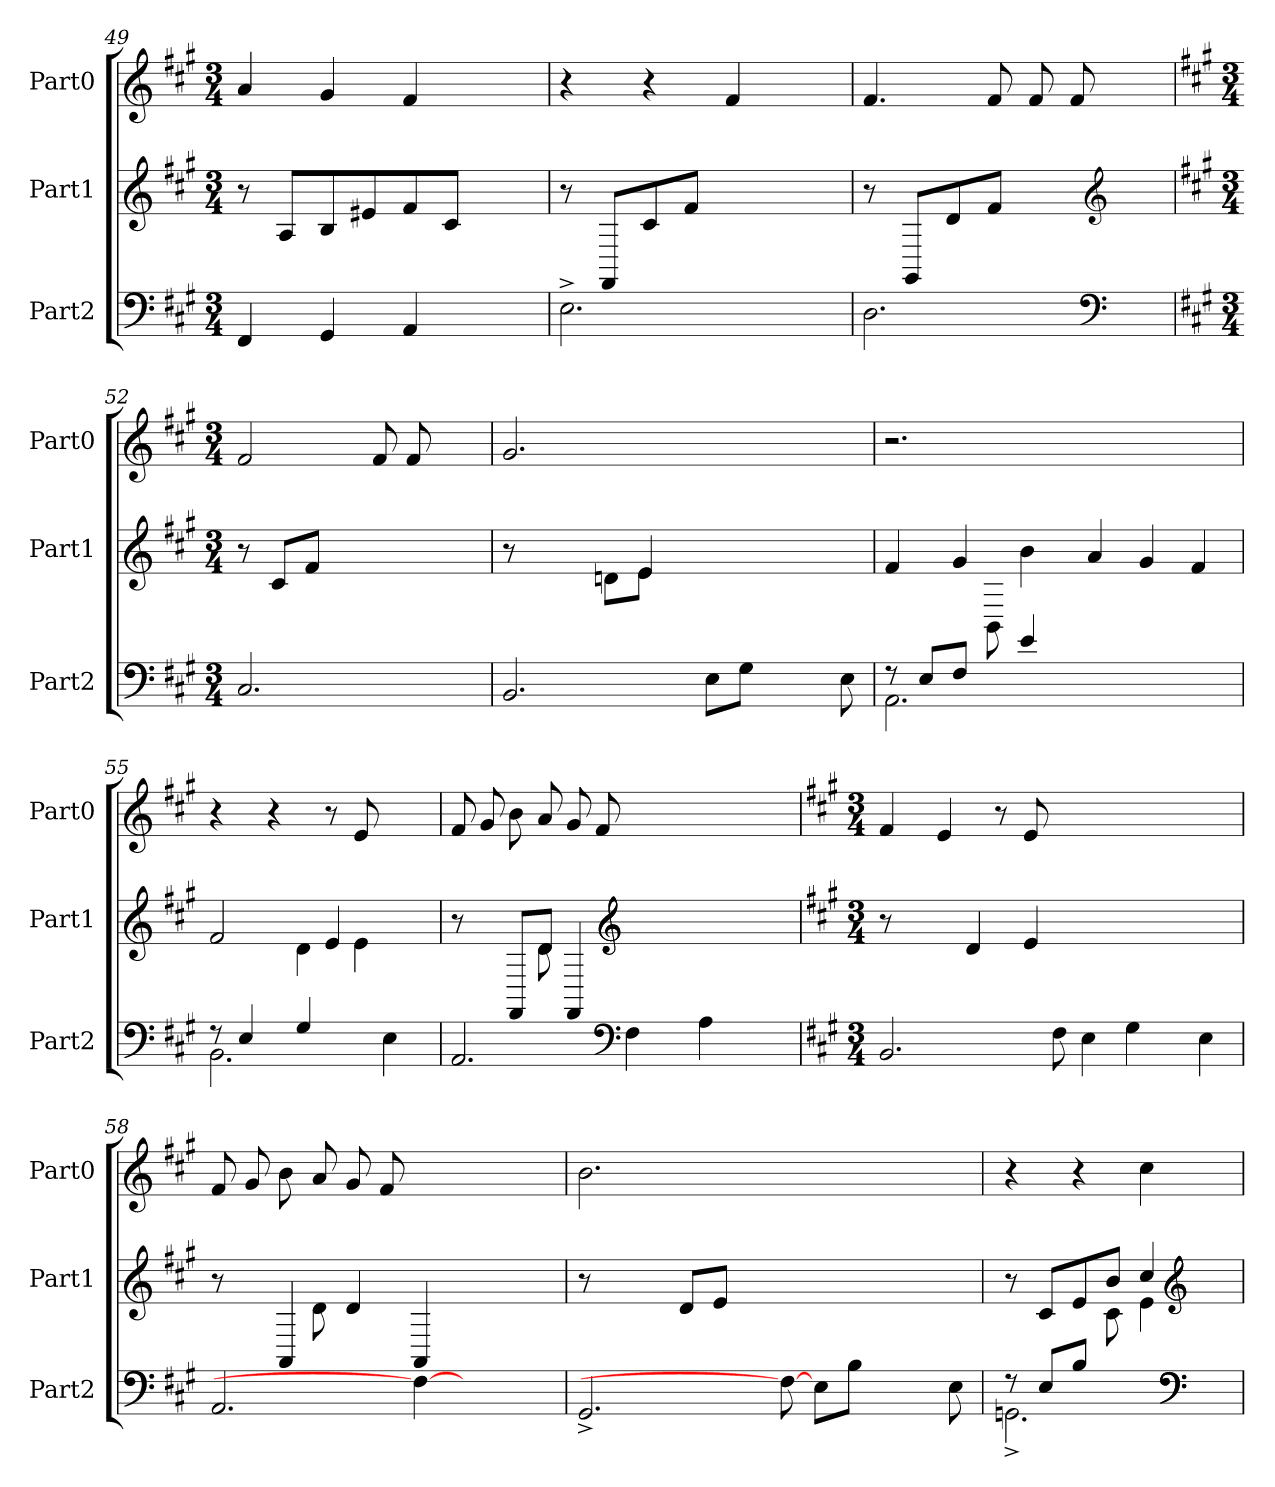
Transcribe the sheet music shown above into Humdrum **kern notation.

**kern	**kern	**kern
*part3	*part2	*part1
*staff3	*staff2	*staff1
*I"Part2	*I"Part1	*I"Part0
*I'Part2	*I'Part1	*I'Part0
*clefF4	*clefG2	*clefG2
*k[f#c#g#]	*k[f#c#g#]	*k[f#c#g#]
*M3/4	*M3/4	*M3/4
=49	=49	=49
4FF#	8r	4a
.	8AL	.
4GG#	8B	4g#
.	8e#X	.
4AA	8f#	4f#
.	8c#J	.
4ryy	4ryy	4ryy
=50	=50	=50
2.E^<	8r	4r
.	8FF#L	.
.	8c#	4r
.	8f#J	.
.	4ryy	4f#
4ryy	4ryy	4ryy
=51	=51	=51
2.D	8r	4.f#
.	8GG#L	.
.	8d	.
.	8f#J	8f#
.	8ryy	8f#
.	8ryy	8f#
*clefF4	*clefG2	*
4ryy	4ryy	4ryy
!!LO:LB:g=z
=52	=52	=52
*k[f#c#g#]	*k[f#c#g#]	*k[f#c#g#]
*M3/4	*M3/4	*M3/4
2.C#	8r	2f#
.	8c#L	.
.	8f#J	.
.	8ryy	.
.	4ryy	8f#
.	.	8f#
4ryy	4ryy	4ryy
=53	=53	=53
*	*^	*
2.BB	8r	8ryy	2.g#
.	8ryy	8ryy	.
.	8ryy	8ryy	.
.	8ryy	8dnL	.
.	4e	8eJ	.
.	.	8ryy	.
8EL	2ryy	2ryy	2ryy
8G#J	.	.	.
8ryy	.	.	.
8ryy	.	.	.
8E	8ryy	8ryy	8ryy
=54	=54	=54	=54
*^	*	*	*
8r	2.AA	4f#	8ryy	2.r
8EL	.	.	8ryy	.
8F#J	.	4g#	8ryy	.
8ryy	.	.	8BB	.
4e	.	4b	8ryy	.
.	.	.	8ryy	.
4ryy	4ryy	4a	2.ryy	2.ryy
2ryy	2ryy	4g#	.	.
.	.	4f#	.	.
=55	=55	=55	=55	=55
8r	2.BB	2f#	8ryy	4r
4E	.	.	8ryy	.
.	.	.	8ryy	4r
4G#	.	.	4d	.
.	.	4e	.	8r
8ryy	.	.	4e	8e
4E	4ryy	4ryy	.	4ryy
.	.	.	8ryy	.
*v	*v	*	*	*
=56	=56	=56	=56
2.AA	8r	8ryy	8f#
.	8ryy	8ryy	8g#
.	8FF#L	8ryy	8b
.	8dJ	8d	8a
.	4FF#	8ryy	8g#
.	.	8ryy	8f#
*clefF4	*clefG2	*	*
4F#	2..ryy	2..ryy	2..ryy
8ryy	.	.	.
4A	.	.	.
8ryy	.	.	.
8ryy	.	.	.
*	*v	*v	*
!!LO:PB:g=z
=57	=57	=57
*k[f#c#g#]	*k[f#c#g#]	*k[f#c#g#]
*M3/4	*M3/4	*M3/4
2.BB	8r	4f#
.	8ryy	.
.	8ryy	4e
.	4d	.
.	.	8r
.	4e	8e
8F#	.	1ryy
4E	2..ryy	.
4G#	.	.
8ryy	.	.
4E	.	.
=58	=58	=58
*	*^	*
2.AA	8r	8ryy	8f#
.	8ryy	8ryy	8g#
.	4AA	8ryy	8b
.	.	8d	8a
.	4d	8ryy	8g#
.	.	8ryy	8f#
4F#_	4AA	2ryy	2ryy
8ryy	4.ryy	.	.
8ryy	.	.	.
8ryy	.	8ryy	8ryy
*	*v	*v	*
=59	=59	=59
2.GG#^<	8r	2.b
.	8ryy	.
.	8ryy	.
.	8dL	.
.	8eJ	.
.	8ryy	.
8F#_	2.ryy	2.ryy
8EL	.	.
8BJ	.	.
8ryy	.	.
8ryy	.	.
8E	.	.
=60	=60	=60
*^	*^	*
8r	2.GGn^<	8r	8ryy	4r
8EL	.	8c#L	8ryy	.
8BJ	.	8e	8ryy	4r
8ryy	.	8bJ	8c#	.
4ryy	.	4cc#	4e	4cc#
*clefF4	*	*clefG2	*	*
4ryy	4ryy	4ryy	4ryy	4ryy
*v	*v	*	*	*
*	*v	*v	*
=	=	=
*-	*-	*-
